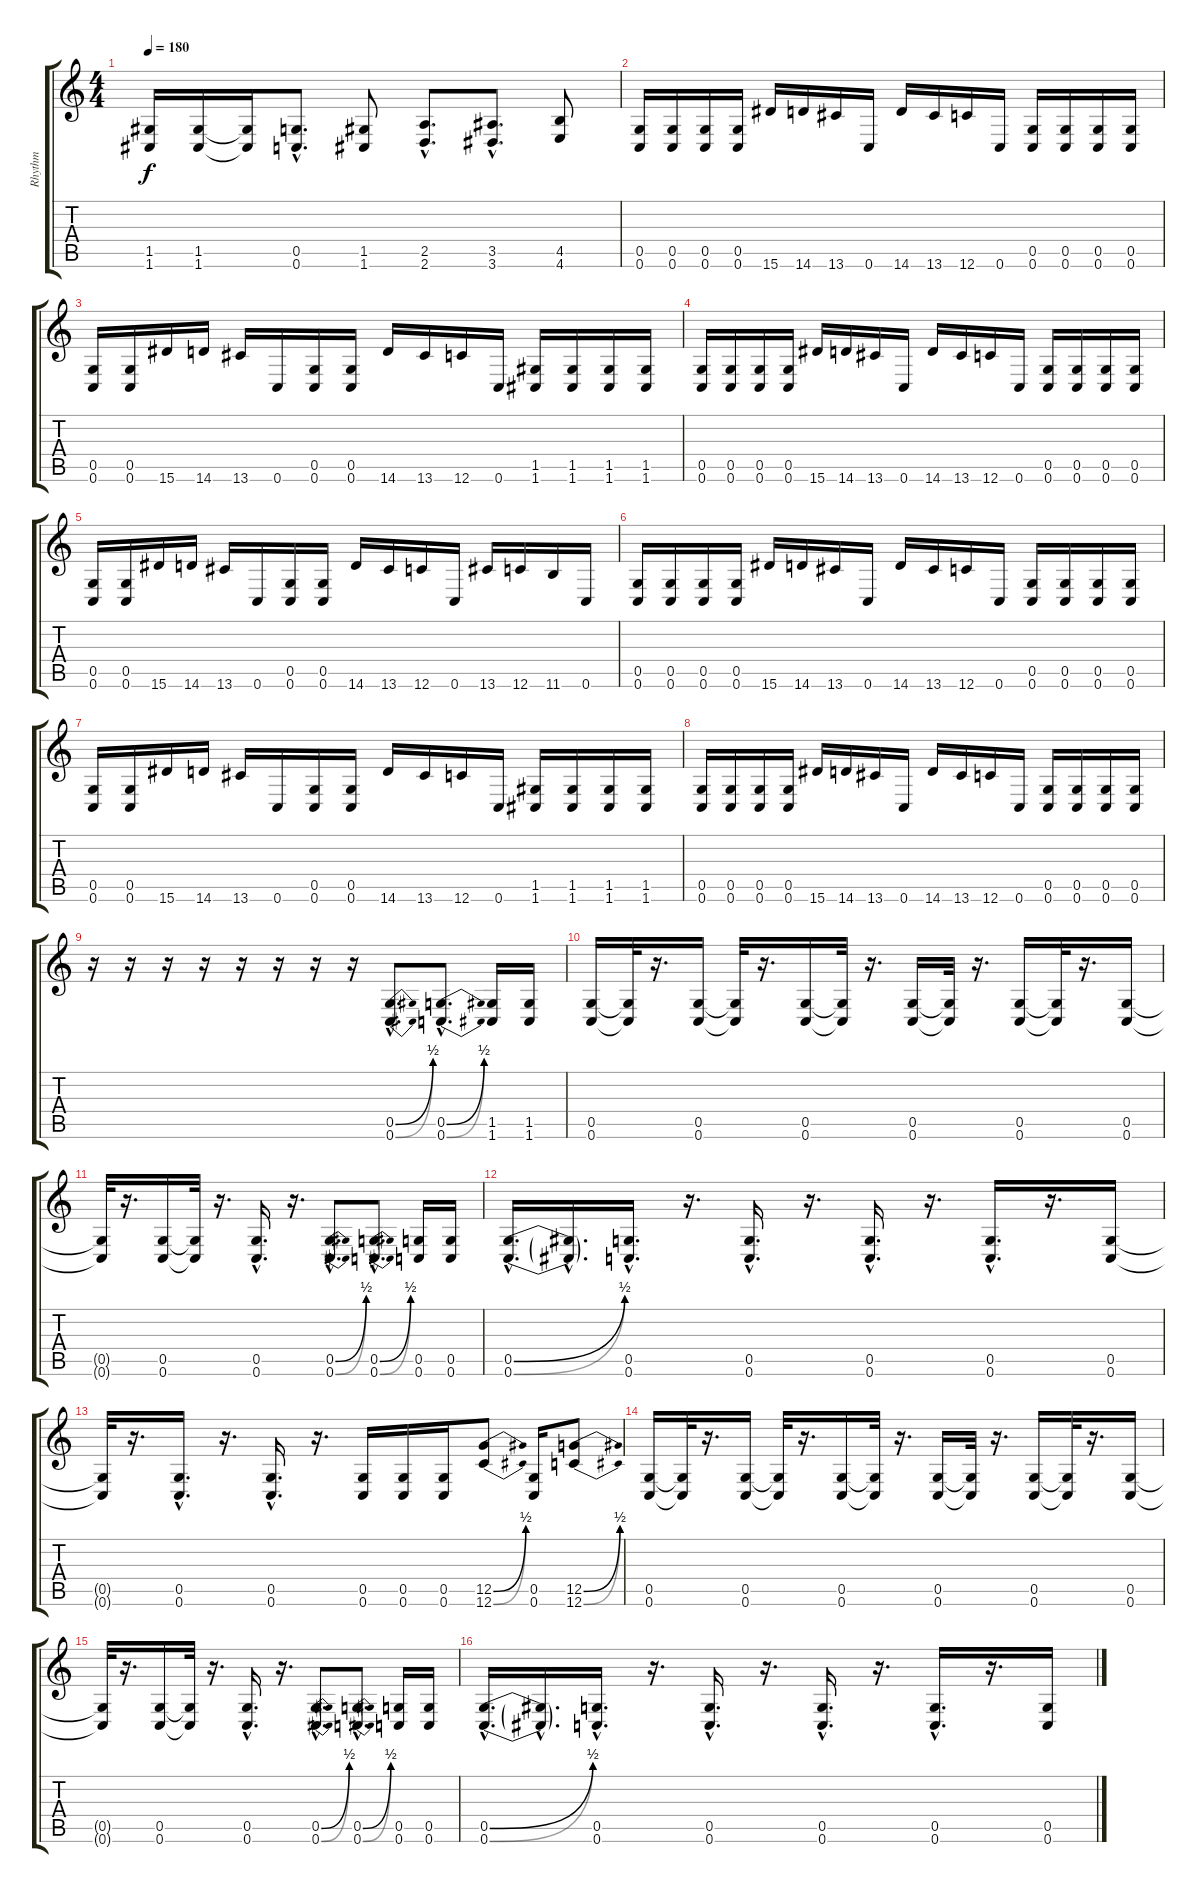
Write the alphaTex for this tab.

\track ("Rhythm" "Rhythm") {instrument overdrivenguitar}
\staff {score tabs}
\tuning (D4 A3 F3 C3 G2 C2) {hide}
\ts (4 4)
\tempo 180
\clef g2
\ks c
(1.5 1.6).16{dy f} (1.5 1.6).16 (1.5{t} 1.6{t}).16 (0.5{hac} 0.6{hac}).8{d} (1.5 1.6).8 (2.5{hac} 2.6{hac}).8{d} (3.5{hac} 3.6{hac}).8{d} (4.5 4.6).8 |
(0.5 0.6).16 (0.5 0.6).16 (0.5 0.6).16 (0.5 0.6).16 15.6.16 14.6.16 13.6.16 0.6.16 14.6.16 13.6.16 12.6.16 0.6.16 (0.5 0.6).16 (0.5 0.6).16 (0.5 0.6).16 (0.5 0.6).16 |
(0.5 0.6).16 (0.5 0.6).16 15.6.16 14.6.16 13.6.16 0.6.16 (0.5 0.6).16 (0.5 0.6).16 14.6.16 13.6.16 12.6.16 0.6.16 (1.5 1.6).16 (1.5 1.6).16 (1.5 1.6).16 (1.5 1.6).16 |
(0.5 0.6).16 (0.5 0.6).16 (0.5 0.6).16 (0.5 0.6).16 15.6.16 14.6.16 13.6.16 0.6.16 14.6.16 13.6.16 12.6.16 0.6.16 (0.5 0.6).16 (0.5 0.6).16 (0.5 0.6).16 (0.5 0.6).16 |
(0.5 0.6).16 (0.5 0.6).16 15.6.16 14.6.16 13.6.16 0.6.16 (0.5 0.6).16 (0.5 0.6).16 14.6.16 13.6.16 12.6.16 0.6.16 13.6.16 12.6.16 11.6.16 0.6.16 |
(0.5 0.6).16 (0.5 0.6).16 (0.5 0.6).16 (0.5 0.6).16 15.6.16 14.6.16 13.6.16 0.6.16 14.6.16 13.6.16 12.6.16 0.6.16 (0.5 0.6).16 (0.5 0.6).16 (0.5 0.6).16 (0.5 0.6).16 |
(0.5 0.6).16 (0.5 0.6).16 15.6.16 14.6.16 13.6.16 0.6.16 (0.5 0.6).16 (0.5 0.6).16 14.6.16 13.6.16 12.6.16 0.6.16 (1.5 1.6).16 (1.5 1.6).16 (1.5 1.6).16 (1.5 1.6).16 |
(0.5 0.6).16 (0.5 0.6).16 (0.5 0.6).16 (0.5 0.6).16 15.6.16 14.6.16 13.6.16 0.6.16 14.6.16 13.6.16 12.6.16 0.6.16 (0.5 0.6).16 (0.5 0.6).16 (0.5 0.6).16 (0.5 0.6).16 |
r.16 r.16 r.16 r.16 r.16 r.16 r.16 r.16 (0.5{be (bend 0 0 60 2) hac} 0.6{be (bend 0 0 60 2) hac}).8{d} (0.5{be (bend 0 0 60 2) hac} 0.6{be (bend 0 0 60 2) hac}).8{d} (1.5 1.6).16 (1.5 1.6).16 |
(0.5 0.6).16 (0.5{t} 0.6{t}).32 r.16{d} (0.5 0.6).16 (0.5{t} 0.6{t}).32 r.16{d} (0.5 0.6).16 (0.5{t} 0.6{t}).32 r.16{d} (0.5 0.6).16 (0.5{t} 0.6{t}).32 r.16{d} (0.5 0.6).16 (0.5{t} 0.6{t}).32 r.16{d} (0.5 0.6).16 |
(0.5{t} 0.6{t}).32 r.16{d} (0.5 0.6).16 (0.5{t} 0.6{t}).32 r.16{d} (0.5{hac} 0.6{hac}).16{d} r.16{d} (0.5{be (bend 0 0 60 2) hac} 0.6{be (bend 0 0 60 2) hac}).8{d} (0.5{be (bend 0 0 60 2) hac} 0.6{be (bend 0 0 60 2) hac}).8{d} (0.5 0.6).16 (0.5 0.6).16 |
(0.5{be (bend 0 0 60 2) hac} 0.6{be (bend 0 0 60 2) hac}).16{d} (0.5{hac t} 0.6{hac t}).16{d} (0.5{hac} 0.6{hac}).16{d} r.16{d} (0.5{hac} 0.6{hac}).16{d} r.16{d} (0.5{hac} 0.6{hac}).16{d} r.16{d} (0.5{hac} 0.6{hac}).16{d} r.16{d} (0.5 0.6).16 |
(0.5{t} 0.6{t}).32 r.16{d} (0.5{hac} 0.6{hac}).16{d} r.16{d} (0.5{hac} 0.6{hac}).16{d} r.16{d} (0.5 0.6).16 (0.5 0.6).16 (0.5 0.6).16 (12.5{be (bend 0 0 60 2)} 12.6{be (bend 0 0 60 2)}).8 (0.5 0.6).16 (12.5{be (bend 0 0 60 2)} 12.6{be (bend 0 0 60 2)}).8 |
(0.5 0.6).16 (0.5{t} 0.6{t}).32 r.16{d} (0.5 0.6).16 (0.5{t} 0.6{t}).32 r.16{d} (0.5 0.6).16 (0.5{t} 0.6{t}).32 r.16{d} (0.5 0.6).16 (0.5{t} 0.6{t}).32 r.16{d} (0.5 0.6).16 (0.5{t} 0.6{t}).32 r.16{d} (0.5 0.6).16 |
(0.5{t} 0.6{t}).32 r.16{d} (0.5 0.6).16 (0.5{t} 0.6{t}).32 r.16{d} (0.5{hac} 0.6{hac}).16{d} r.16{d} (0.5{be (bend 0 0 60 2) hac} 0.6{be (bend 0 0 60 2) hac}).8{d} (0.5{be (bend 0 0 60 2) hac} 0.6{be (bend 0 0 60 2) hac}).8{d} (0.5 0.6).16 (0.5 0.6).16 |
(0.5{be (bend 0 0 60 2) hac} 0.6{be (bend 0 0 60 2) hac}).16{d} (0.5{hac t} 0.6{hac t}).16{d} (0.5{hac} 0.6{hac}).16{d} r.16{d} (0.5{hac} 0.6{hac}).16{d} r.16{d} (0.5{hac} 0.6{hac}).16{d} r.16{d} (0.5{hac} 0.6{hac}).16{d} r.16{d} (0.5 0.6).16
